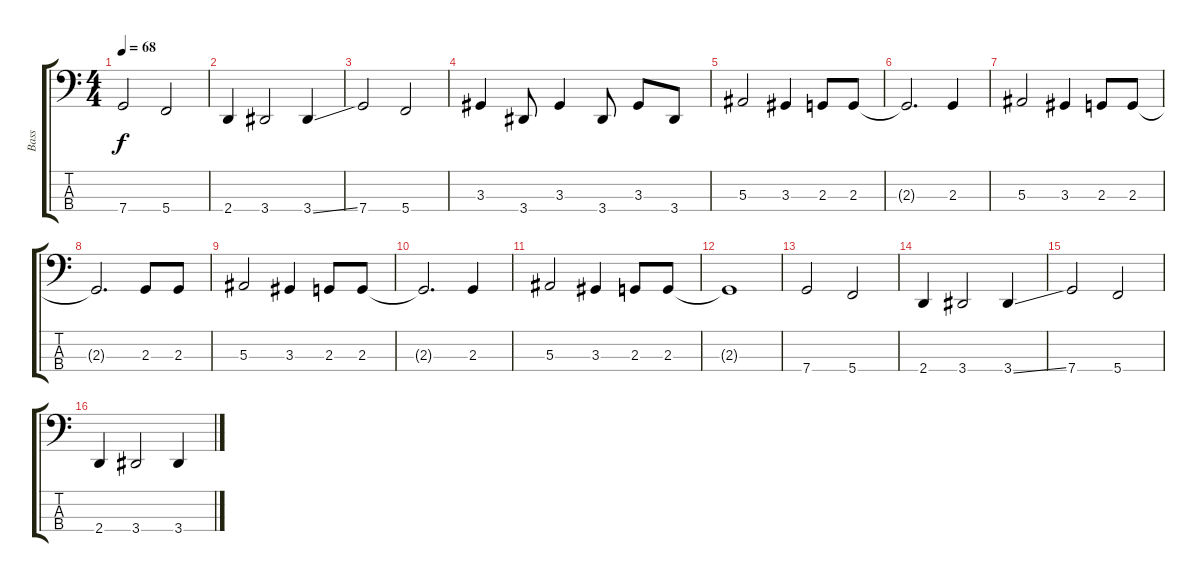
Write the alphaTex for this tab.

\track ("Bass" "Bass") {instrument electricbasspick}
\staff {score tabs}
\tuning (Eb2 Bb1 F1 C1) {hide}
\ts (4 4)
\tempo 68
\clef f4
\ks c
7.4.2{dy f} 5.4.2 |
2.4.4 3.4.2 3.4{ss}.4 |
7.4.2 5.4.2 |
3.3.4 3.4.8 3.3.4 3.4.8 3.3.8 3.4.8 |
5.3.2 3.3.4 2.3.8 2.3.8 |
2.3{t}.2{d} 2.3.4 |
5.3.2 3.3.4 2.3.8 2.3.8 |
2.3{t}.2{d} 2.3.8 2.3.8 |
5.3.2 3.3.4 2.3.8 2.3.8 |
2.3{t}.2{d} 2.3.4 |
5.3.2 3.3.4 2.3.8 2.3.8 |
2.3{t}.1 |
7.4.2 5.4.2 |
2.4.4 3.4.2 3.4{ss}.4 |
7.4.2 5.4.2 |
2.4.4 3.4.2 3.4{ss}.4
